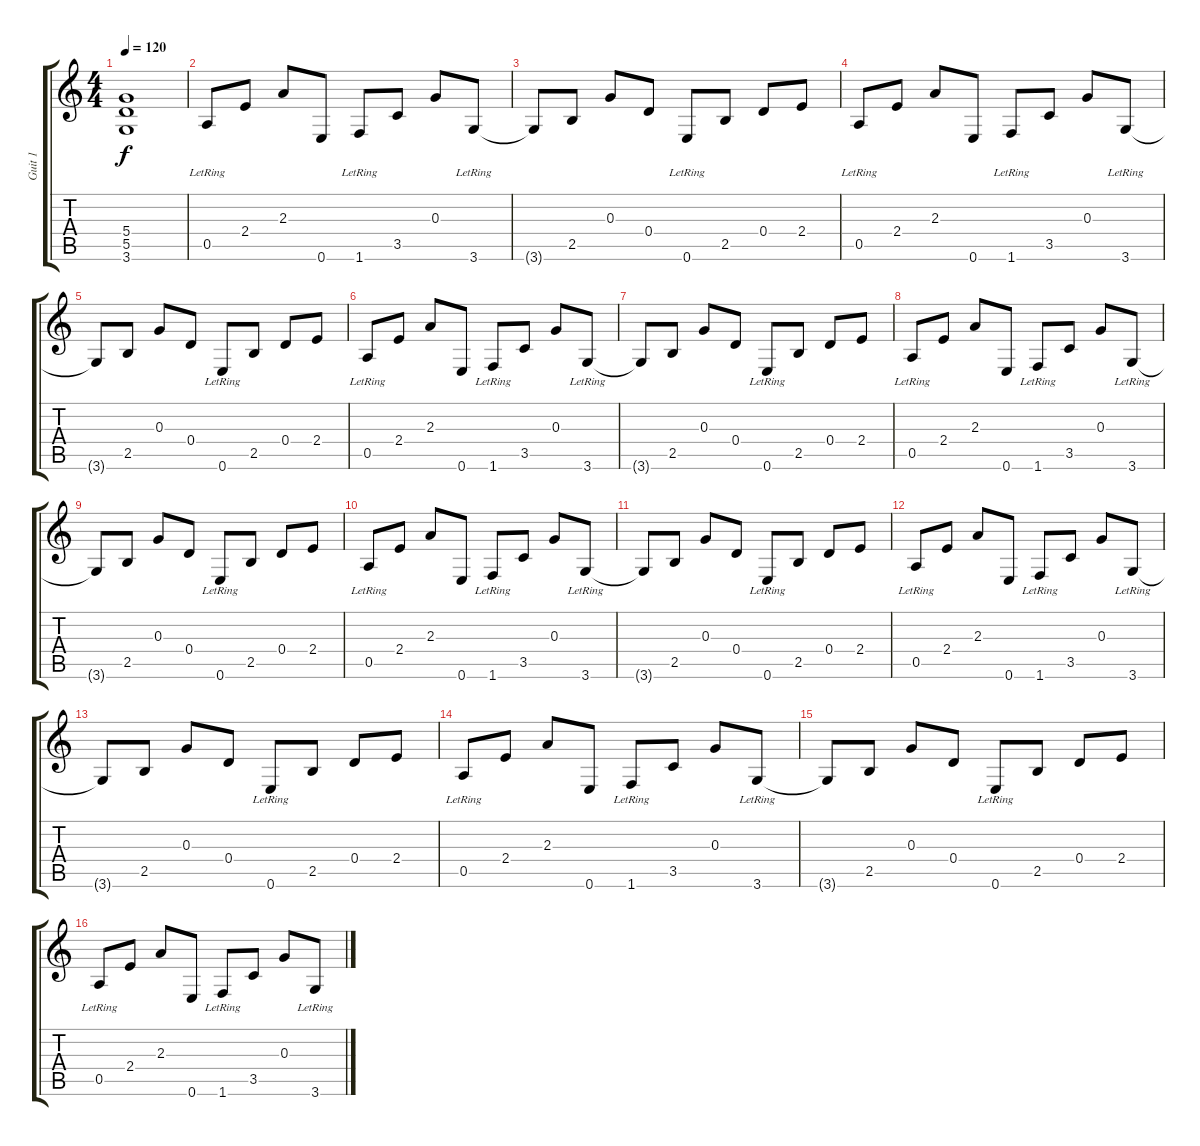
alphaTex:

\track ("Guit 1" "Guit 1") {instrument electricguitarclean}
\staff {score tabs}
\tuning (E4 B3 G3 D3 A2 E2) {hide}
\ts (4 4)
\tempo 120
\clef g2
\ks c
(5.4{t} 5.5{t} 3.6{t}).1{dy f} |
0.5{lr}.8 2.4.8 2.3.8 0.6.8 1.6{lr}.8 3.5.8 0.3.8 3.6{lr}.8 |
3.6{t}.8 2.5.8 0.3.8 0.4.8 0.6{lr}.8 2.5.8 0.4.8 2.4.8 |
0.5{lr}.8 2.4.8 2.3.8 0.6.8 1.6{lr}.8 3.5.8 0.3.8 3.6{lr}.8 |
3.6{t}.8 2.5.8 0.3.8 0.4.8 0.6{lr}.8 2.5.8 0.4.8 2.4.8 |
0.5{lr}.8 2.4.8 2.3.8 0.6.8 1.6{lr}.8 3.5.8 0.3.8 3.6{lr}.8 |
3.6{t}.8 2.5.8 0.3.8 0.4.8 0.6{lr}.8 2.5.8 0.4.8 2.4.8 |
0.5{lr}.8 2.4.8 2.3.8 0.6.8 1.6{lr}.8 3.5.8 0.3.8 3.6{lr}.8 |
3.6{t}.8 2.5.8 0.3.8 0.4.8 0.6{lr}.8 2.5.8 0.4.8 2.4.8 |
0.5{lr}.8 2.4.8 2.3.8 0.6.8 1.6{lr}.8 3.5.8 0.3.8 3.6{lr}.8 |
3.6{t}.8 2.5.8 0.3.8 0.4.8 0.6{lr}.8 2.5.8 0.4.8 2.4.8 |
0.5{lr}.8 2.4.8 2.3.8 0.6.8 1.6{lr}.8 3.5.8 0.3.8 3.6{lr}.8 |
3.6{t}.8 2.5.8 0.3.8 0.4.8 0.6{lr}.8 2.5.8 0.4.8 2.4.8 |
0.5{lr}.8 2.4.8 2.3.8 0.6.8 1.6{lr}.8 3.5.8 0.3.8 3.6{lr}.8 |
3.6{t}.8 2.5.8 0.3.8 0.4.8 0.6{lr}.8 2.5.8 0.4.8 2.4.8 |
0.5{lr}.8 2.4.8 2.3.8 0.6.8 1.6{lr}.8 3.5.8 0.3.8 3.6{lr}.8
